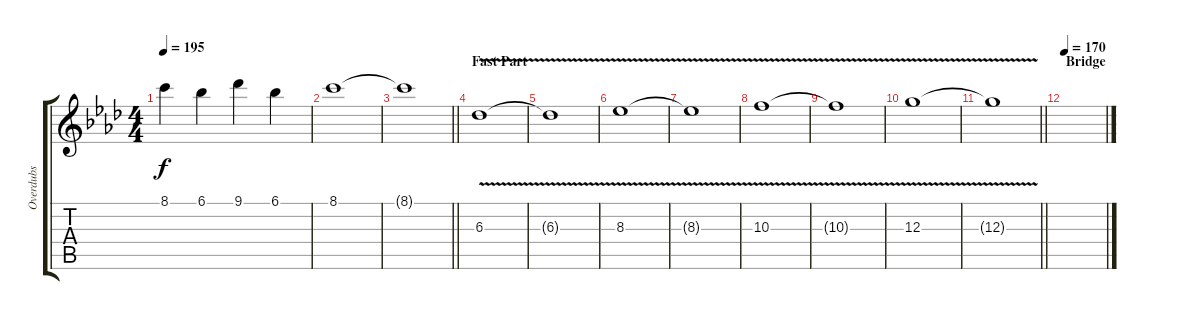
\track ("Overdubs" "Overdubs") {instrument overdrivenguitar}
\staff {score tabs}
\tuning (E4 B3 G3 D3 A2 E2) {hide}
\ts (4 4)
\tempo 195
\clef g2
\ks ab
8.1{t}.4{dy f} 6.1.4 9.1.4 6.1.4 |
8.1.1 |
\barLineRight lightlight
8.1{t}.1 |
\section ("" "Fast Part")
6.3{v}.1 |
6.3{t}.1 |
8.3{v}.1 |
8.3{t}.1 |
10.3{v}.1 |
10.3{t}.1 |
12.3{v}.1 |
\barLineRight lightlight
12.3{t}.1 |
\section ("" "Bridge")
\tempo 170
